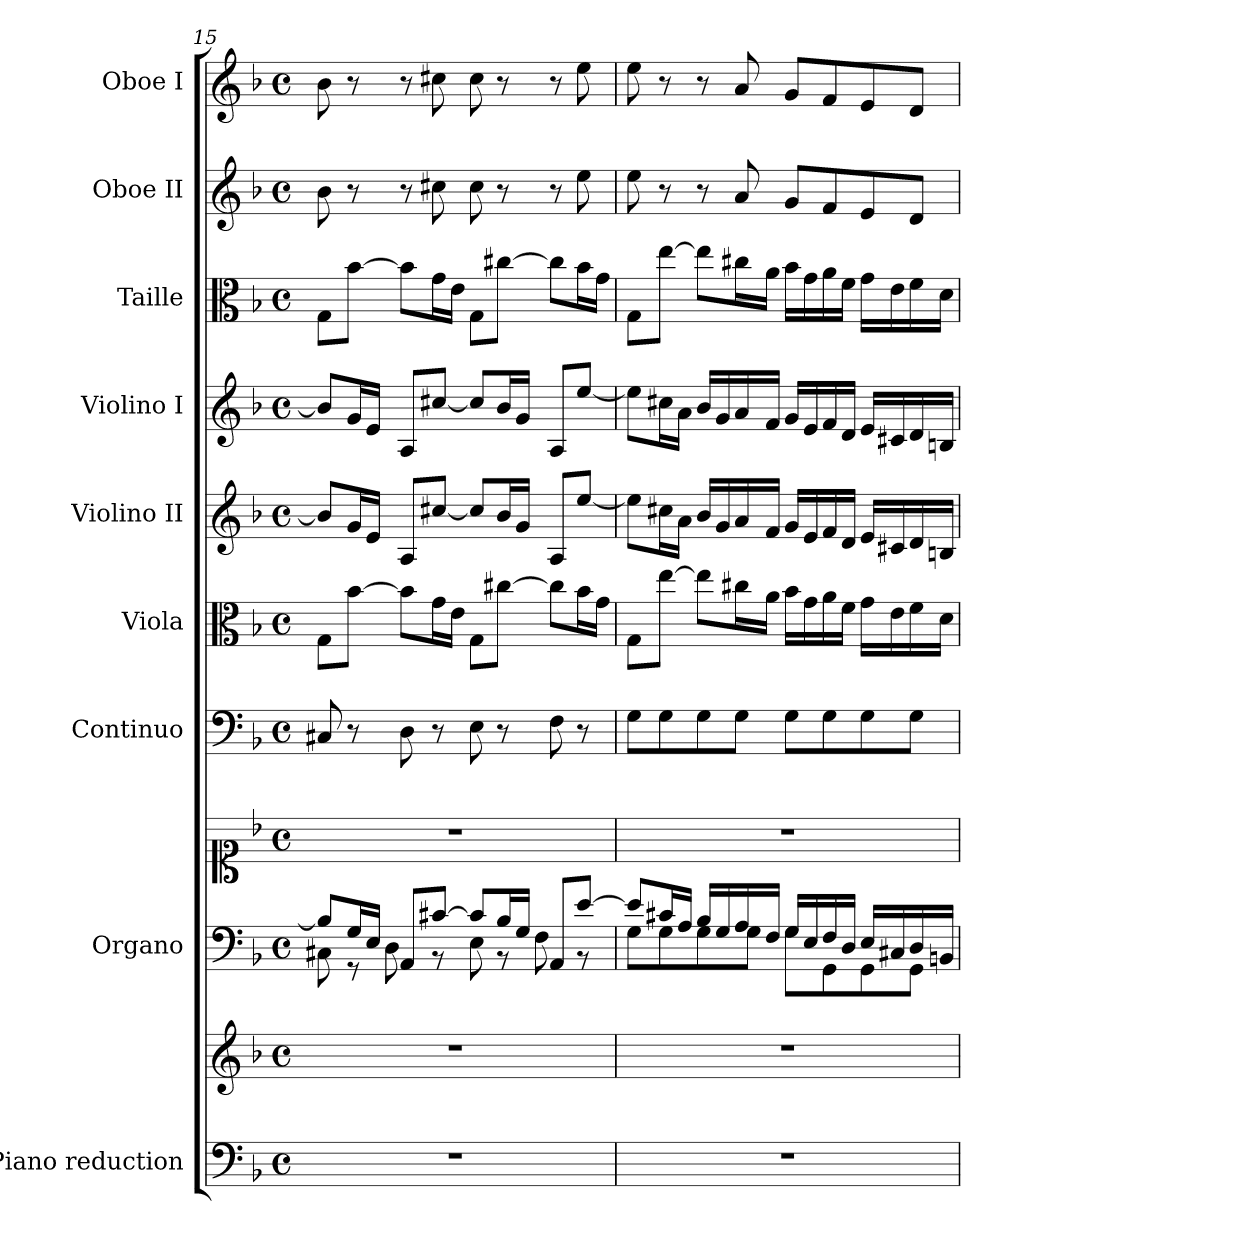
**kern	**kern	**kern	**kern	**kern	**kern	**kern	**kern	**kern	**kern	**kern
*part9	*part9	*part8	*part8	*part7	*part6	*part5	*part4	*part3	*part2	*part1
*staff11	*staff10	*staff9	*staff8	*staff7	*staff6	*staff5	*staff4	*staff3	*staff2	*staff1
*I"Piano reduction	*	*I"Organo	*	*I"Continuo	*I"Viola	*I"Violino II	*I"Violino I	*I"Taille	*I"Oboe II	*I"Oboe I
*I'Pno	*	*	*	*	*I'Vla	*I'Vln	*I'Vln	*	*I'Ob	*I'Ob
*clefF4	*clefG2	*clefF4	*clefC1	*clefF4	*clefC3	*clefG2	*clefG2	*clefC3	*clefG2	*clefG2
*k[b-]	*k[b-]	*k[b-]	*k[b-]	*k[b-]	*k[b-]	*k[b-]	*k[b-]	*k[b-]	*k[b-]	*k[b-]
*M4/4	*M4/4	*M4/4	*M4/4	*M4/4	*M4/4	*M4/4	*M4/4	*M4/4	*M4/4	*M4/4
*met(c)	*met(c)	*met(c)	*met(c)	*met(c)	*met(c)	*met(c)	*met(c)	*met(c)	*met(c)	*met(c)
=15	=15	=15	=15	=15	=15	=15	=15	=15	=15	=15
*	*	*^	*	*	*	*	*	*	*	*
1r	1r	8B-/L]	8C#X\	1r	8C#X/	8G\L	8b-/L]	8b-/L]	8G\L	8b-\	8b-\
.	.	16G/L	8r	.	8r	[8b-\J	16g/L	16g/L	[8b-\J	8r	8r
.	.	16E/JJ	.	.	.	.	16e/JJ	16e/JJ	.	.	.
.	.	8AA/L	8D\	.	8D\	8b-\L]	8A/L	8A/L	8b-\L]	8r	8r
.	.	[8c#X/J	8r	.	8r	16g\L	[8cc#X/J	[8cc#X/J	16g\L	8cc#X\	8cc#X\
.	.	.	.	.	.	16e\JJ	.	.	16e\JJ	.	.
.	.	8c#/L]	8E\	.	8E\	8G\L	8cc#/L]	8cc#/L]	8G\L	8cc#\	8cc#\
.	.	16B-/L	8r	.	8r	[8cc#X\J	16b-/L	16b-/L	[8cc#X\J	8r	8r
.	.	16G/JJ	.	.	.	.	16g/JJ	16g/JJ	.	.	.
.	.	8AA/L	8F\	.	8F\	8cc#\L]	8A/L	8A/L	8cc#\L]	8r	8r
.	.	[8e/J	8r	.	8r	16b-\L	[8ee/J	[8ee/J	16b-\L	8ee\	8ee\
.	.	.	.	.	.	16g\JJ	.	.	16g\JJ	.	.
=16	=16	=16	=16	=16	=16	=16	=16	=16	=16	=16	=16
1r	1r	8e/L]	8G\L	1r	8G\L	8G\L	8ee\L]	8ee\L]	8G\L	8ee\	8ee\
.	.	16c#X/L	8G\	.	8G\	[8ee\J	16cc#X\L	16cc#X\L	[8ee\J	8r	8r
.	.	16A/JJ	.	.	.	.	16a\JJ	16a\JJ	.	.	.
.	.	16B-/LL	8G\	.	8G\	8ee\L]	16b-/LL	16b-/LL	8ee\L]	8r	8r
.	.	16G/	.	.	.	.	16g/	16g/	.	.	.
.	.	16A/	8G\J	.	8G\J	16cc#X\L	16a/	16a/	16cc#X\L	8a/	8a/
.	.	16F/JJ	.	.	.	16a\JJ	16f/JJ	16f/JJ	16a\JJ	.	.
.	.	16G/LL	8G\L	.	8G\L	16b-\LL	16g/LL	16g/LL	16b-\LL	8g/L	8g/L
.	.	16E/	.	.	.	16g\	16e/	16e/	16g\	.	.
.	.	16F/	8GG\	.	8G\	16a\	16f/	16f/	16a\	8f/	8f/
.	.	16D/JJ	.	.	.	16f\JJ	16d/JJ	16d/JJ	16f\JJ	.	.
.	.	16E/LL	8GG\	.	8G\	16g\LL	16e/LL	16e/LL	16g\LL	8e/	8e/
.	.	16C#X/	.	.	.	16e\	16c#X/	16c#X/	16e\	.	.
.	.	16D/	8GG\J	.	8G\J	16f\	16d/	16d/	16f\	8d/J	8d/J
.	.	16BBn/JJ	.	.	.	16d\JJ	16Bn/JJ	16Bn/JJ	16d\JJ	.	.
*	*	*v	*v	*	*	*	*	*	*	*	*
=	=	=	=	=	=	=	=	=	=	=
*-	*-	*-	*-	*-	*-	*-	*-	*-	*-	*-
